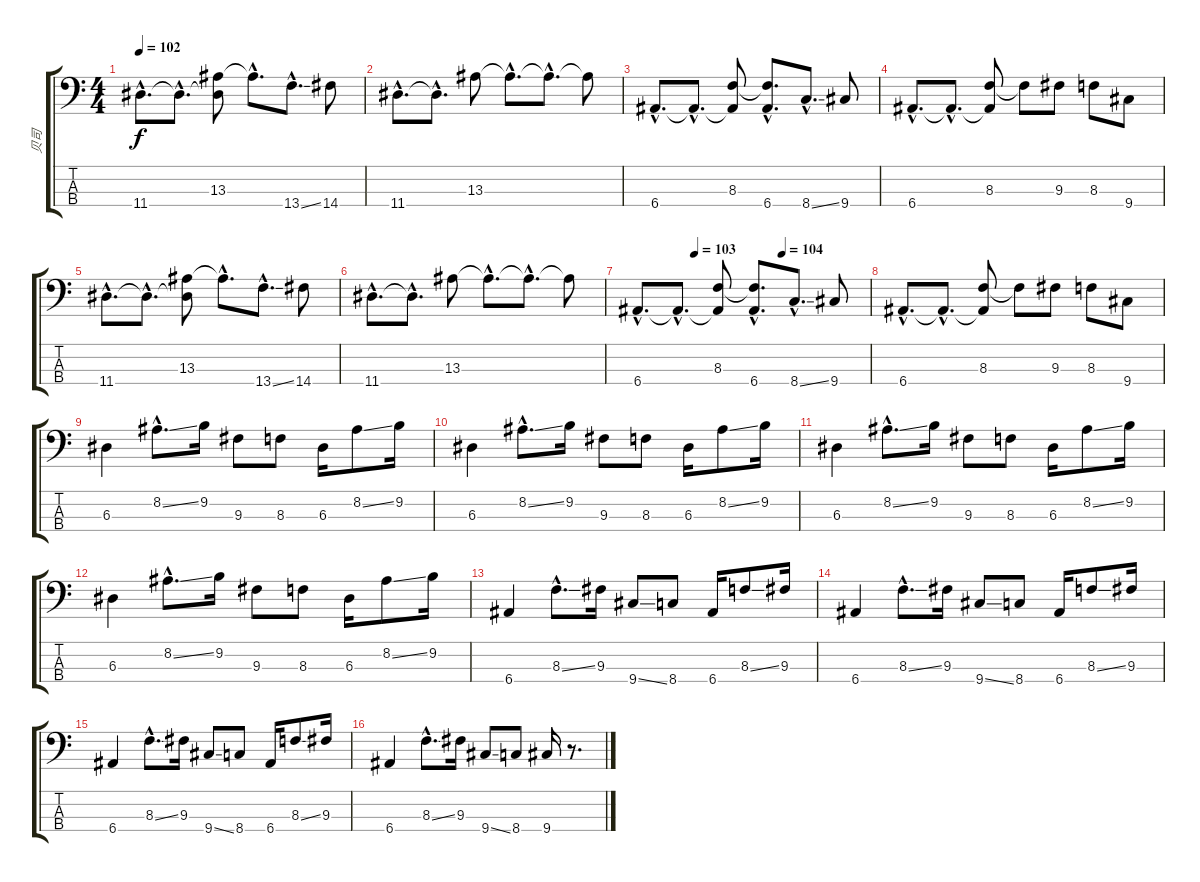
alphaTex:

\track ("贝司" "贝司") {instrument electricbassfinger}
\staff {score tabs}
\tuning (G2 D2 A1 E1) {hide}
\ts (4 4)
\tempo 102
\clef f4
\ks c
11.4{hac}.8{d dy f} 11.4{hac t}.8{d} (13.3 11.4{t}).8 13.3{hac t}.8{d} 13.4{ss hac}.8{d} 14.4.8 |
11.4{hac}.8{d} 11.4{hac t}.8{d} 13.3.8 13.3{hac t}.8{d} 13.3{hac t}.8{d} 13.3{t}.8 |
6.4{hac}.8{d} 6.4{hac t}.8{d} (8.3 6.4{t}).8 (8.3{hac t} 6.4{hac}).8{d} 8.4{ss hac}.8{d} 9.4.8 |
6.4{hac}.8{d} 6.4{hac t}.8{d} (8.3 6.4{t}).8 8.3{t}.8 9.3.8 8.3.8 9.4.8 |
11.4{hac}.8{d} 11.4{hac t}.8{d} (13.3 11.4{t}).8 13.3{hac t}.8{d} 13.4{ss hac}.8{d} 14.4.8 |
11.4{hac}.8{d} 11.4{hac t}.8{d} 13.3.8 13.3{hac t}.8{d} 13.3{hac t}.8{d} 13.3{t}.8 |
\tempo (103 0.25)
\tempo (104 0.625)
6.4{hac}.8{d} 6.4{hac t}.8{d} (8.3 6.4{t}).8 (8.3{hac t} 6.4{hac}).8{d} 8.4{ss hac}.8{d} 9.4.8 |
6.4{hac}.8{d} 6.4{hac t}.8{d} (8.3 6.4{t}).8 8.3{t}.8 9.3.8 8.3.8 9.4.8 |
6.3.4 8.2{ss hac}.8{d} 9.2.16 9.3.8 8.3.8 6.3.16 8.2{ss}.8 9.2.16 |
6.3.4 8.2{ss hac}.8{d} 9.2.16 9.3.8 8.3.8 6.3.16 8.2{ss}.8 9.2.16 |
6.3.4 8.2{ss hac}.8{d} 9.2.16 9.3.8 8.3.8 6.3.16 8.2{ss}.8 9.2.16 |
6.3.4 8.2{ss hac}.8{d} 9.2.16 9.3.8 8.3.8 6.3.16 8.2{ss}.8 9.2.16 |
6.4.4 8.3{ss hac}.8{d} 9.3.16 9.4{ss}.8 8.4.8 6.4.16 8.3{ss}.8 9.3.16 |
6.4.4 8.3{ss hac}.8{d} 9.3.16 9.4{ss}.8 8.4.8 6.4.16 8.3{ss}.8 9.3.16 |
6.4.4 8.3{ss hac}.8{d} 9.3.16 9.4{ss}.8 8.4.8 6.4.16 8.3{ss}.8 9.3.16 |
6.4.4 8.3{ss hac}.8{d} 9.3.16 9.4{ss}.8 8.4.8 9.4.16 r.8{d}
